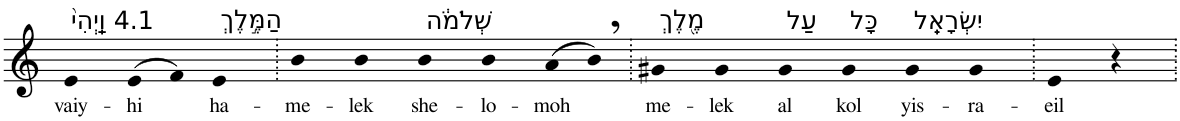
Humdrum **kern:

**kern	**text
*part1	*part1
*staff1	*staff1
*I"Piano	*
*I'Pno	*
*clefG2	*
*k[]	*
=1	=1
!LO:TX:a:t=4.1 וַֽיְהִי֙	!
!	!LO:LY:b
4e	vaiy-
!	!LO:LY:b
(>8e	-hi
8f)	.
!LO:TX:a:t=הַמֶּ֣לֶךְ	!
!	!LO:LY:b
4e	ha-
=2.	=2.
!	!LO:LY:b
4b	-me-
!	!LO:LY:b
4b	-lek
!LO:TX:a:t=שְׁלֹמֹ֔ה	!
!	!LO:LY:b
4b	she-
!	!LO:LY:b
4b	-lo-
!	!LO:LY:b
(>8a	-moh
8b,)	.
=3.	=3.
!LO:TX:a:t=מֶ֖לֶךְ	!
!	!LO:LY:b
4g#X	me-
!	!LO:LY:b
4g#	-lek
!LO:TX:a:t=עַל	!
!	!LO:LY:b
4g#	al
!LO:TX:a:t=כָּל	!
!	!LO:LY:b
4g#	kol
!LO:TX:a:t=יִשְׂרָאֵֽל	!
!	!LO:LY:b
4g#	yis-
!	!LO:LY:b
4g#	-ra-
=4.	=4.
!	!LO:LY:b
4e	-eil
4r	.
=.	=.
*-	*-
